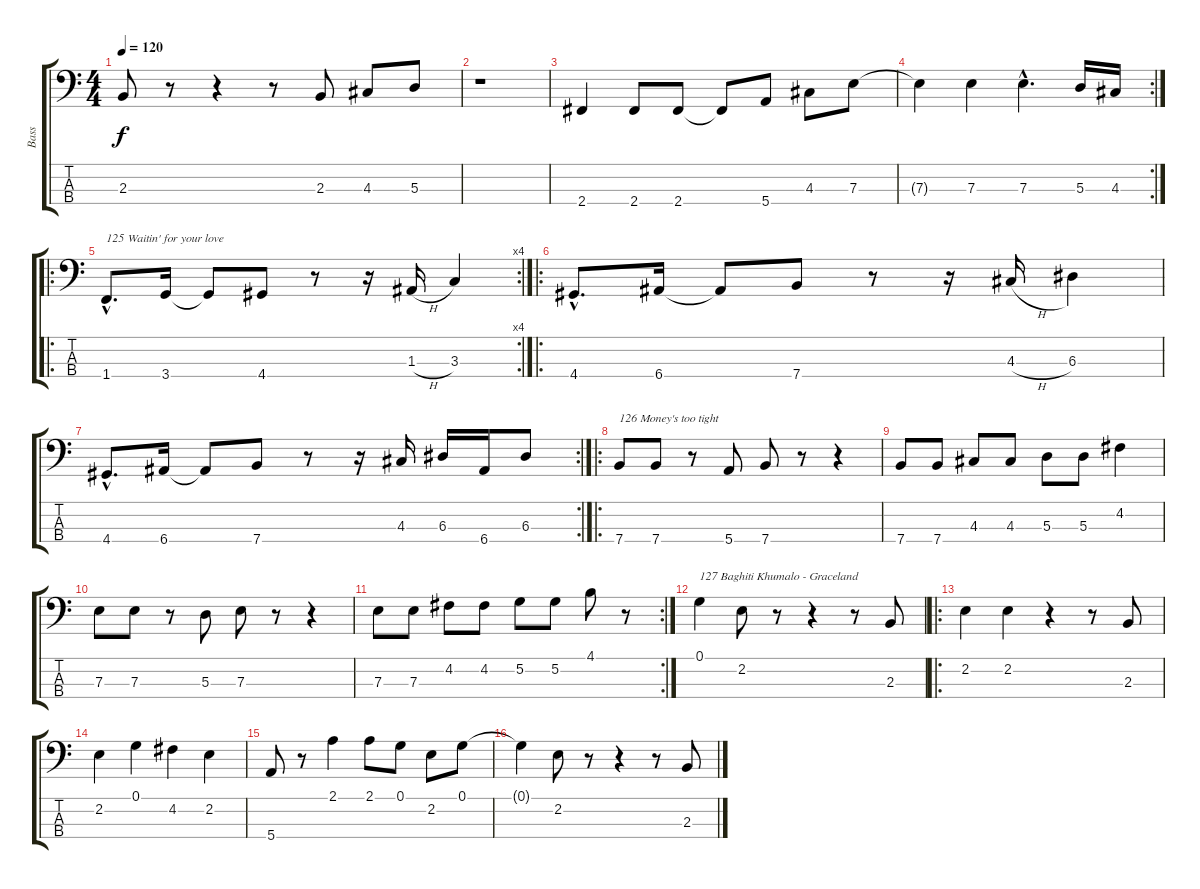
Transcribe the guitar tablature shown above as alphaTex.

\track ("Bass" "Bass") {instrument electricbassfinger}
\staff {score tabs}
\tuning (G2 D2 A1 E1) {hide}
\ts (4 4)
\tempo 120
\clef f4
\ks c
2.3.8{dy f} r.8 r.4 r.8 2.3.8 4.3.8 5.3.8 |
r.1 |
2.4.4 2.4.8 2.4.8 2.4{t}.8 5.4.8 4.3.8 7.3.8 |
\rc 2
7.3{t}.4 7.3.4 7.3{hac}.4{d} 5.3.16 4.3.16 |
\ro
\rc 4
1.4{hac}.8{d txt "125 Waitin' for your love"} 3.4.16 3.4{t}.8 4.4.8 r.8 r.16 1.3{h}.16 3.3.4 |
\ro
4.4{hac}.8{d} 6.4.16 6.4{t}.8 7.4.8 r.8 r.16 4.3{h}.16 6.3.4 |
\rc 2
4.4{hac}.8{d} 6.4.16 6.4{t}.8 7.4.8 r.8 r.16 4.3.16 6.3.16 6.4.16 6.3.8 |
\ro
7.4.8{txt "126 Money's too tight"} 7.4.8 r.8 5.4.8 7.4.8 r.8 r.4 |
7.4.8 7.4.8 4.3.8 4.3.8 5.3.8 5.3.8 4.2.4 |
7.3.8 7.3.8 r.8 5.3.8 7.3.8 r.8 r.4 |
\rc 2
7.3.8 7.3.8 4.2.8 4.2.8 5.2.8 5.2.8 4.1.8 r.8 |
0.1.4{txt "127 Baghiti Khumalo - Graceland"} 2.2.8 r.8 r.4 r.8 2.3.8 |
\ro
2.2.4 2.2.4 r.4 r.8 2.3.8 |
2.2.4 0.1.4 4.2.4 2.2.4 |
5.4.8 r.8 2.1.4 2.1.8 0.1.8 2.2.8 0.1.8 |
0.1{t}.4 2.2.8 r.8 r.4 r.8 2.3.8
